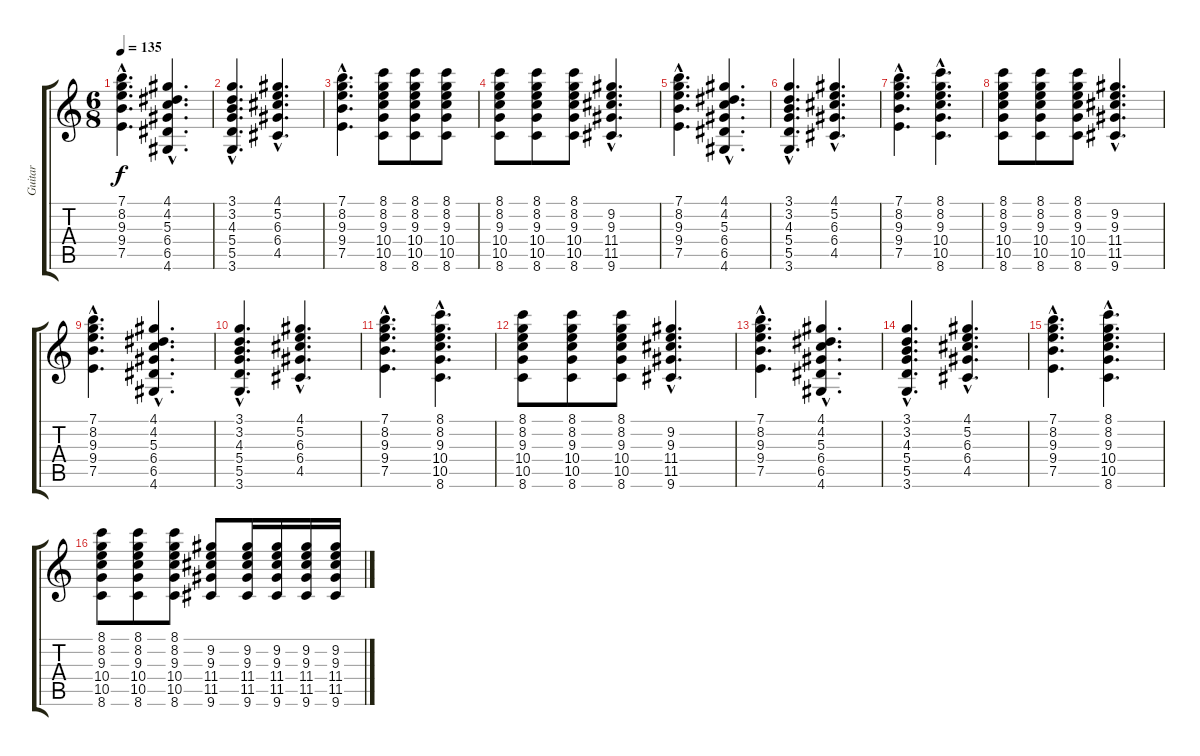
\track ("Guitar" "Guitar") {instrument overdrivenguitar}
\staff {score tabs}
\tuning (E4 B3 G3 D3 A2 E2) {hide}
\ts (6 8)
\tempo 135
\clef g2
\ks c
(7.1{hac} 8.2{hac} 9.3{hac} 9.4{hac} 7.5{hac}).4{d dy f} (4.1{hac} 4.2{hac} 5.3{hac} 6.4{hac} 6.5{hac} 4.6{hac}).4{d} |
(3.1{hac} 3.2{hac} 4.3{hac} 5.4{hac} 5.5{hac} 3.6{hac}).4{d} (4.1{hac} 5.2{hac} 6.3{hac} 6.4{hac} 4.5{hac}).4{d} |
(7.1{hac} 8.2{hac} 9.3{hac} 9.4{hac} 7.5{hac}).4{d} (8.1 8.2 9.3 10.4 10.5 8.6).8 (8.1 8.2 9.3 10.4 10.5 8.6).8 (8.1 8.2 9.3 10.4 10.5 8.6).8 |
(8.1 8.2 9.3 10.4 10.5 8.6).8 (8.1 8.2 9.3 10.4 10.5 8.6).8 (8.1 8.2 9.3 10.4 10.5 8.6).8 (9.2{hac} 9.3{hac} 11.4{hac} 11.5{hac} 9.6{hac}).4{d} |
(7.1{hac} 8.2{hac} 9.3{hac} 9.4{hac} 7.5{hac}).4{d} (4.1{hac} 4.2{hac} 5.3{hac} 6.4{hac} 6.5{hac} 4.6{hac}).4{d} |
(3.1{hac} 3.2{hac} 4.3{hac} 5.4{hac} 5.5{hac} 3.6{hac}).4{d} (4.1{hac} 5.2{hac} 6.3{hac} 6.4{hac} 4.5{hac}).4{d} |
(7.1{hac} 8.2{hac} 9.3{hac} 9.4{hac} 7.5{hac}).4{d} (8.1{hac} 8.2{hac} 9.3{hac} 10.4{hac} 10.5{hac} 8.6{hac}).4{d} |
(8.1 8.2 9.3 10.4 10.5 8.6).8 (8.1 8.2 9.3 10.4 10.5 8.6).8 (8.1 8.2 9.3 10.4 10.5 8.6).8 (9.2{hac} 9.3{hac} 11.4{hac} 11.5{hac} 9.6{hac}).4{d} |
(7.1{hac} 8.2{hac} 9.3{hac} 9.4{hac} 7.5{hac}).4{d} (4.1{hac} 4.2{hac} 5.3{hac} 6.4{hac} 6.5{hac} 4.6{hac}).4{d} |
(3.1{hac} 3.2{hac} 4.3{hac} 5.4{hac} 5.5{hac} 3.6{hac}).4{d} (4.1{hac} 5.2{hac} 6.3{hac} 6.4{hac} 4.5{hac}).4{d} |
(7.1{hac} 8.2{hac} 9.3{hac} 9.4{hac} 7.5{hac}).4{d} (8.1{hac} 8.2{hac} 9.3{hac} 10.4{hac} 10.5{hac} 8.6{hac}).4{d} |
(8.1 8.2 9.3 10.4 10.5 8.6).8 (8.1 8.2 9.3 10.4 10.5 8.6).8 (8.1 8.2 9.3 10.4 10.5 8.6).8 (9.2{hac} 9.3{hac} 11.4{hac} 11.5{hac} 9.6{hac}).4{d} |
(7.1{hac} 8.2{hac} 9.3{hac} 9.4{hac} 7.5{hac}).4{d} (4.1{hac} 4.2{hac} 5.3{hac} 6.4{hac} 6.5{hac} 4.6{hac}).4{d} |
(3.1{hac} 3.2{hac} 4.3{hac} 5.4{hac} 5.5{hac} 3.6{hac}).4{d} (4.1{hac} 5.2{hac} 6.3{hac} 6.4{hac} 4.5{hac}).4{d} |
(7.1{hac} 8.2{hac} 9.3{hac} 9.4{hac} 7.5{hac}).4{d} (8.1{hac} 8.2{hac} 9.3{hac} 10.4{hac} 10.5{hac} 8.6{hac}).4{d} |
(8.1 8.2 9.3 10.4 10.5 8.6).8 (8.1 8.2 9.3 10.4 10.5 8.6).8 (8.1 8.2 9.3 10.4 10.5 8.6).8 (9.2 9.3 11.4 11.5 9.6).8 (9.2 9.3 11.4 11.5 9.6).16 (9.2 9.3 11.4 11.5 9.6).16 (9.2 9.3 11.4 11.5 9.6).16 (9.2 9.3 11.4 11.5 9.6).16
